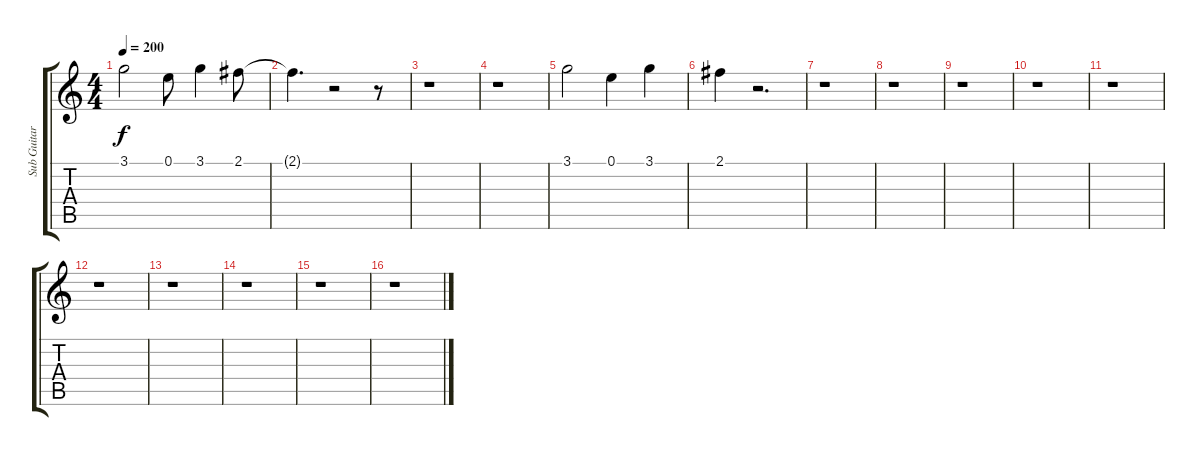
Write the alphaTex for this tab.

\track ("Sub Guitar" "Sub Guitar") {instrument electricguitarclean}
\staff {score tabs}
\tuning (E4 B3 G3 D3 A2 E2) {hide}
\ts (4 4)
\tempo 200
\clef g2
\ks c
3.1.2{dy f} 0.1.8 3.1.4 2.1.8 |
2.1{t}.4{d} r.2 r.8 |
r.1 |
r.1 |
3.1.2 0.1.4 3.1.4 |
2.1.4 r.2{d} |
r.1 |
r.1 |
r.1 |
r.1 |
r.1 |
r.1 |
r.1 |
r.1 |
r.1 |
r.1
